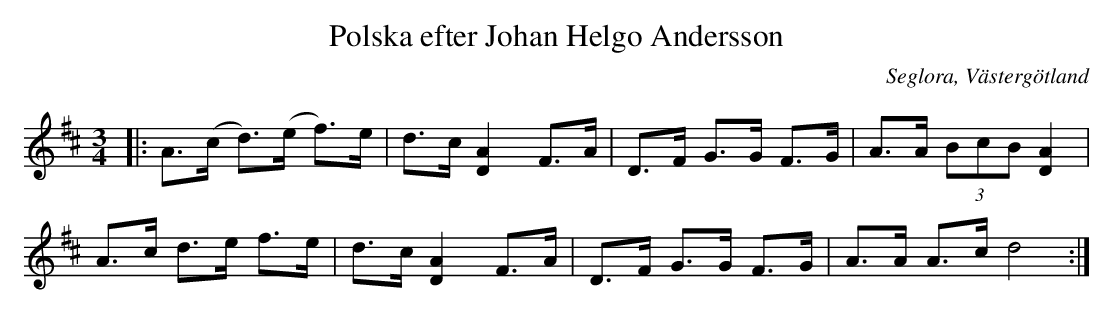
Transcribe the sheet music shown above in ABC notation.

X:1
T:Polska efter Johan Helgo Andersson
O:Seglora, Västergötland
M:3/4
L:1/8
K:D
|: A>(c d>)(e f>)e| d>c [A2D2] F>A | D>F G>G F>G | A>A (3BcB [A2D2] |
   A>c d>e f>e| d>c [A2D2] F>A | D>F G>G F>G | A>A A>c d4 :|
